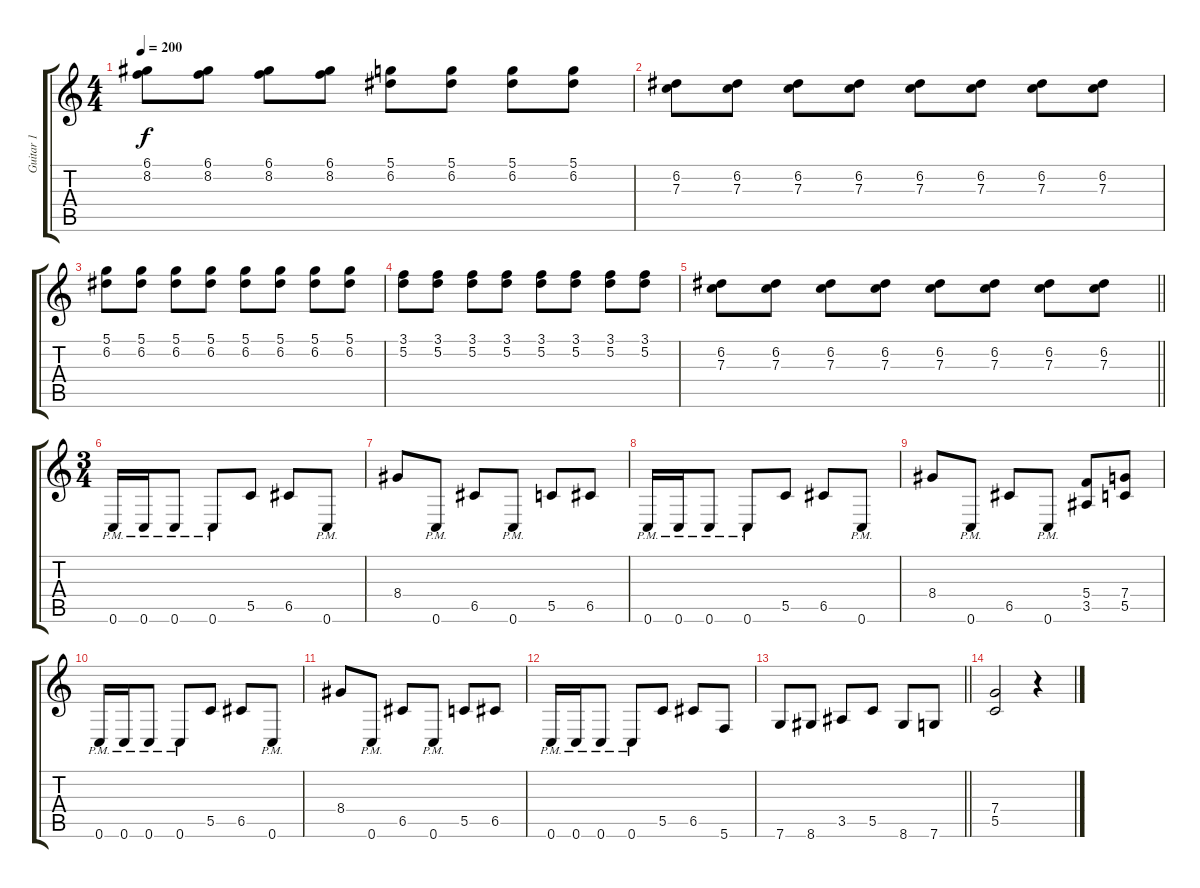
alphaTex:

\track ("Guitar 1" "Guitar 1") {instrument distortionguitar}
\staff {score tabs}
\tuning (D4 A3 F3 C3 G2 C2) {hide}
\ts (4 4)
\tempo 200
\clef g2
\ks c
(6.1 8.2).8{dy f} (6.1 8.2).8 (6.1 8.2).8 (6.1 8.2).8 (5.1 6.2).8 (5.1 6.2).8 (5.1 6.2).8 (5.1 6.2).8 |
(6.2 7.3).8 (6.2 7.3).8 (6.2 7.3).8 (6.2 7.3).8 (6.2 7.3).8 (6.2 7.3).8 (6.2 7.3).8 (6.2 7.3).8 |
(5.1 6.2).8 (5.1 6.2).8 (5.1 6.2).8 (5.1 6.2).8 (5.1 6.2).8 (5.1 6.2).8 (5.1 6.2).8 (5.1 6.2).8 |
(3.1 5.2).8 (3.1 5.2).8 (3.1 5.2).8 (3.1 5.2).8 (3.1 5.2).8 (3.1 5.2).8 (3.1 5.2).8 (3.1 5.2).8 |
\barLineRight lightlight
(6.2 7.3).8 (6.2 7.3).8 (6.2 7.3).8 (6.2 7.3).8 (6.2 7.3).8 (6.2 7.3).8 (6.2 7.3).8 (6.2 7.3).8 |
\ts (3 4)
0.6{pm}.16{balance 0} 0.6{pm}.16 0.6{pm}.8 0.6{pm}.8 5.5.8 6.5.8 0.6{pm}.8 |
8.4.8 0.6{pm}.8 6.5.8 0.6{pm}.8 5.5.8 6.5.8 |
0.6{pm}.16 0.6{pm}.16 0.6{pm}.8 0.6{pm}.8 5.5.8 6.5.8 0.6{pm}.8 |
8.4.8 0.6{pm}.8 6.5.8 0.6{pm}.8 (5.4 3.5).8 (7.4 5.5).8 |
0.6{pm}.16 0.6{pm}.16 0.6{pm}.8 0.6{pm}.8 5.5.8 6.5.8 0.6{pm}.8 |
8.4.8 0.6{pm}.8 6.5.8 0.6{pm}.8 5.5.8 6.5.8 |
0.6{pm}.16 0.6{pm}.16 0.6{pm}.8 0.6{pm}.8 5.5.8 6.5.8 5.6.8 |
\barLineRight lightlight
7.6.8 8.6.8 3.5.8 5.5.8 8.6.8 7.6.8 |
(7.4 5.5).2 r.4
